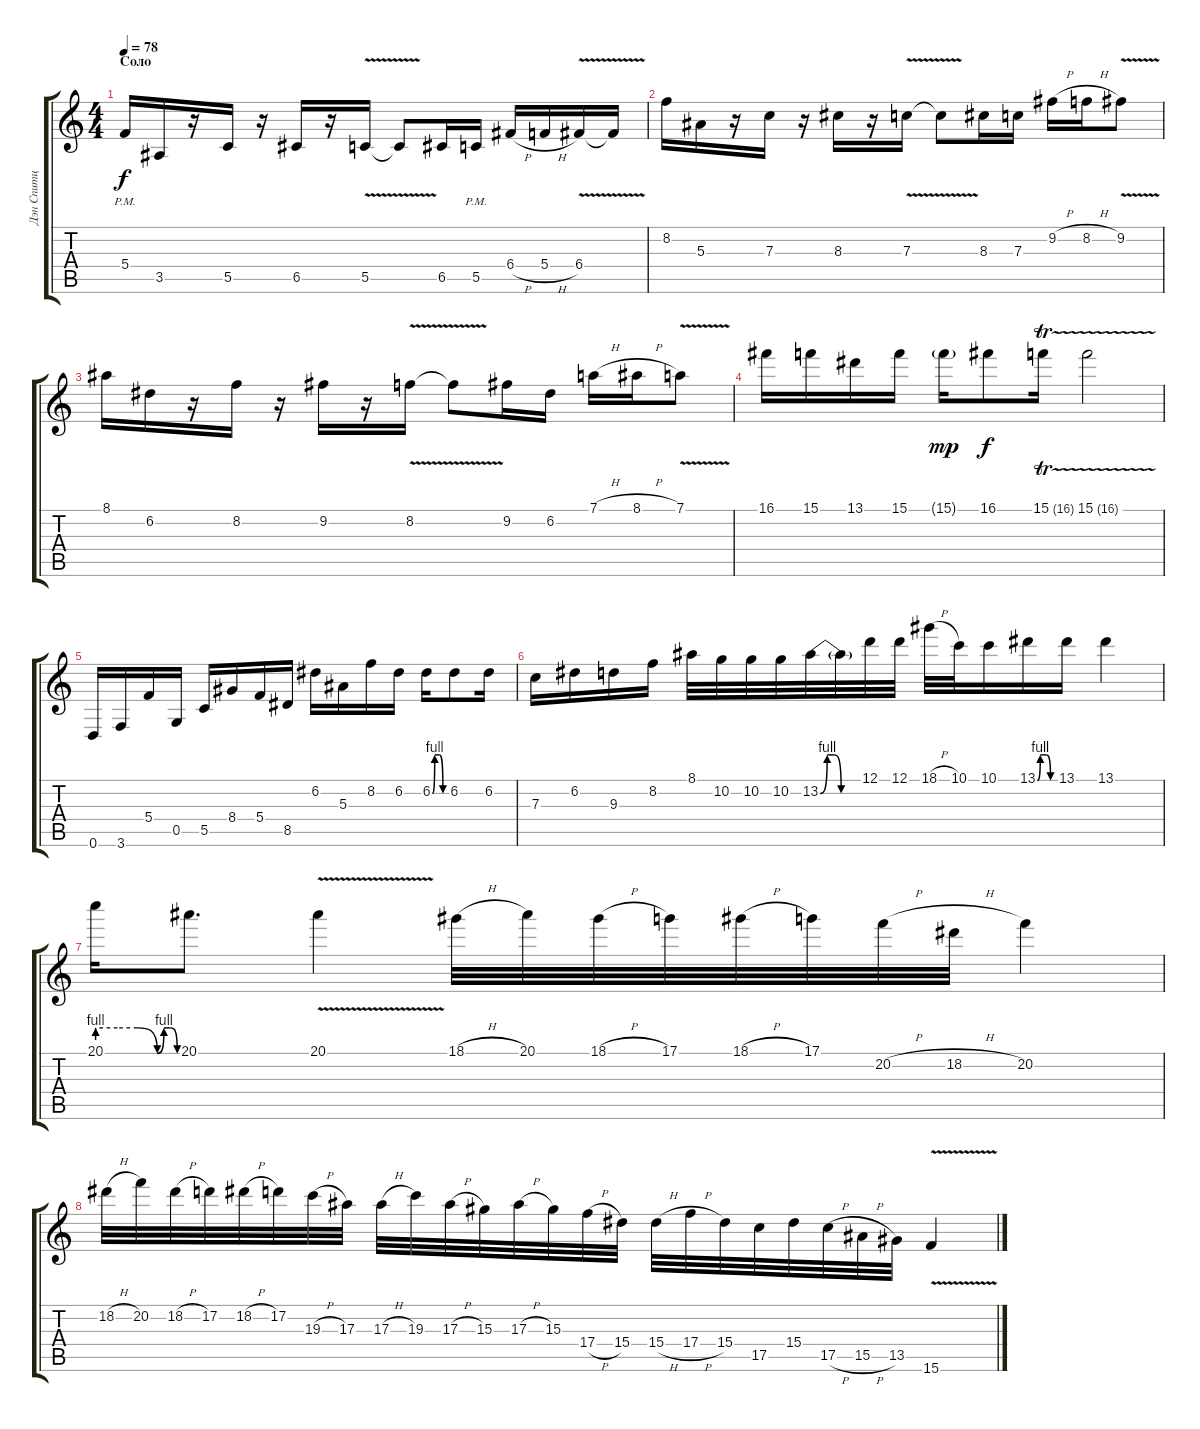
\track ("Дэн Спитц" "Дэн Спитц") {instrument distortionguitar}
\staff {score tabs}
\tuning (D4 A3 F3 C3 G2 D2) {hide}
\ts (4 4)
\section ("" "Соло")
\tempo 78
\clef g2
\ks c
5.4{pm}.16{dy f} 3.5.16 r.16 5.5.16 r.16 6.5.16 r.16 5.5{v}.16 5.5{t}.8 6.5.16 5.5{pm}.16 6.4{h}.16 5.4{h}.16 6.4{v}.16 6.4{t}.16 |
8.2.16 5.3.16 r.16 7.3.16 r.16 8.3.16 r.16 7.3{v}.16 7.3{t}.8 8.3.16 7.3.16 9.2{h}.16 8.2{h}.16 9.2{v}.8 |
8.1.16 6.2.16 r.16 8.2.16 r.16 9.2.16 r.16 8.2{v}.16 8.2{t}.8 9.2.16 6.2.16 7.1{h}.16 8.1{h}.16 7.1{v}.8 |
16.1.16 15.1.16 13.1.16 15.1.16 15.1{g}.16{dy mp} 16.1.8{dy f} 15.1{tr (16 16)}.16 15.1{tr (16 16)}.2 |
0.6.16 3.6.16 5.4.16 0.5.16 5.5.16 8.4.16 5.4.16 8.5.16 6.2.16 5.3.16 8.2.16 6.2.16 6.2{be (custom 0 0 10 4 20 4 30 4 45 0 60 0)}.16 6.2.8 6.2.16 |
7.3.16 6.2.16 9.3.16 8.2.16 8.1.32 10.2.32 10.2.32 10.2.32 13.2{be (custom 0 0 10 4 20 4 30 0 60 0)}.32 13.2{t}.32 12.1.32 12.1.32 18.1{h}.32 10.1.32 10.1.16 13.1{be (custom 0 0 10 4 20 4 30 4 45 0 60 0)}.16 13.1.16 13.1.4 |
20.1{be (custom 0 4 15 4 30 4 45 0 50 4 55 4 60 0)}.16 20.1.8{d} 20.1{v}.4 18.1{h}.32 20.1.32 18.1{h}.32 17.1.32 18.1{h}.32 17.1.32 20.2{h}.32 18.2{h}.32 20.2.4 |
18.2{h}.32 20.2.32 18.2{h}.32 17.2.32 18.2{h}.32 17.2.32 19.3{h}.32 17.3.32 17.3{h}.32 19.3.32 17.3{h}.32 15.3.32 17.3{h}.32 15.3.32 17.4{h}.32 15.4.32 15.4{h}.32 17.4{h}.32 15.4.32 17.5.32 15.4.32 17.5{h}.32 15.5{h}.32 13.5.32 15.6{v}.4
